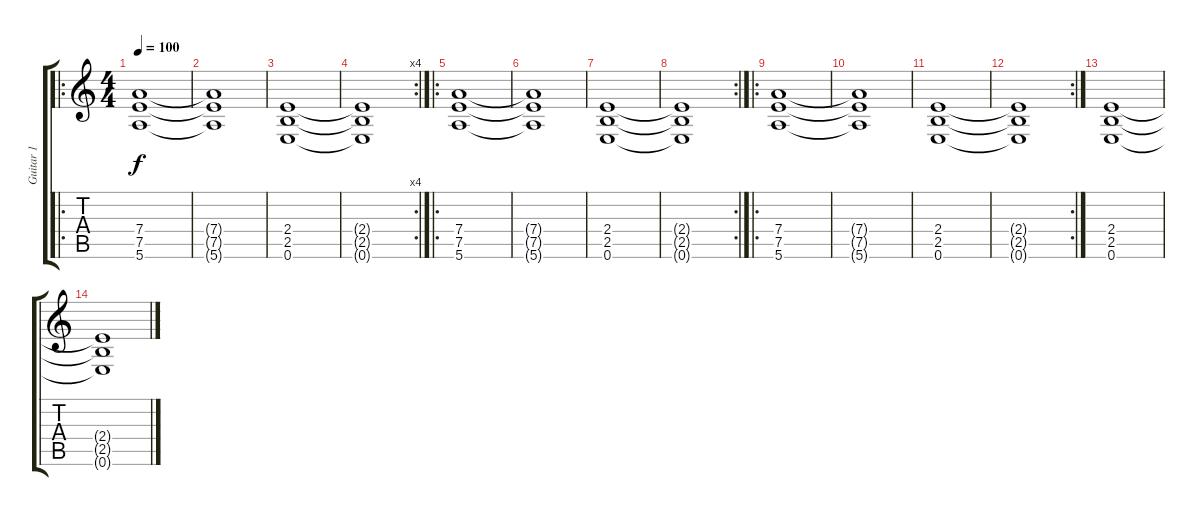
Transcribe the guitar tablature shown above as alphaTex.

\track ("Guitar 1" "Guitar 1") {instrument overdrivenguitar}
\staff {score tabs}
\tuning (E4 B3 G3 D3 A2 E2) {hide}
\ro
\ts (4 4)
\tempo 100
\clef g2
\ks c
(7.4 7.5 5.6).1{dy f} |
(7.4{t} 7.5{t} 5.6{t}).1 |
(2.4 2.5 0.6).1 |
\rc 4
(2.4{t} 2.5{t} 0.6{t}).1 |
\ro
(7.4 7.5 5.6).1 |
(7.4{t} 7.5{t} 5.6{t}).1 |
(2.4 2.5 0.6).1 |
\rc 2
(2.4{t} 2.5{t} 0.6{t}).1 |
\ro
(7.4 7.5 5.6).1 |
(7.4{t} 7.5{t} 5.6{t}).1 |
(2.4 2.5 0.6).1 |
\rc 2
(2.4{t} 2.5{t} 0.6{t}).1 |
(2.4 2.5 0.6).1 |
(2.4{t} 2.5{t} 0.6{t}).1
